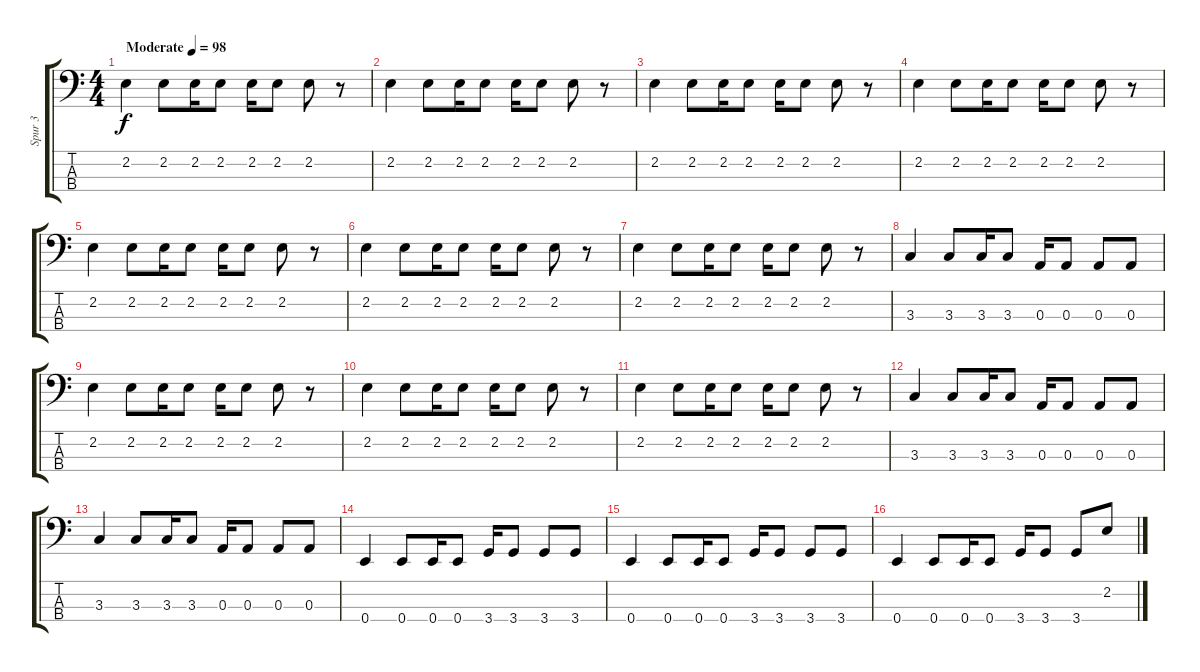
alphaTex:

\track ("Spur 3" "Spur 3") {instrument electricbassfinger}
\staff {score tabs}
\tuning (G2 D2 A1 E1) {hide}
\ts (4 4)
\tempo (98 "Moderate")
\clef f4
\ks c
2.2.4{dy f instrument electricbassfinger} 2.2.8 2.2.16 2.2.8 2.2.16 2.2.8 2.2.8 r.8 |
2.2.4 2.2.8 2.2.16 2.2.8 2.2.16 2.2.8 2.2.8 r.8 |
2.2.4 2.2.8 2.2.16 2.2.8 2.2.16 2.2.8 2.2.8 r.8 |
2.2.4 2.2.8 2.2.16 2.2.8 2.2.16 2.2.8 2.2.8 r.8 |
2.2.4 2.2.8 2.2.16 2.2.8 2.2.16 2.2.8 2.2.8 r.8 |
2.2.4 2.2.8 2.2.16 2.2.8 2.2.16 2.2.8 2.2.8 r.8 |
2.2.4 2.2.8 2.2.16 2.2.8 2.2.16 2.2.8 2.2.8 r.8 |
3.3.4 3.3.8 3.3.16 3.3.8 0.3.16 0.3.8 0.3.8 0.3.8 |
2.2.4 2.2.8 2.2.16 2.2.8 2.2.16 2.2.8 2.2.8 r.8 |
2.2.4 2.2.8 2.2.16 2.2.8 2.2.16 2.2.8 2.2.8 r.8 |
2.2.4 2.2.8 2.2.16 2.2.8 2.2.16 2.2.8 2.2.8 r.8 |
3.3.4 3.3.8 3.3.16 3.3.8 0.3.16 0.3.8 0.3.8 0.3.8 |
3.3.4 3.3.8 3.3.16 3.3.8 0.3.16 0.3.8 0.3.8 0.3.8 |
0.4.4 0.4.8 0.4.16 0.4.8 3.4.16 3.4.8 3.4.8 3.4.8 |
0.4.4 0.4.8 0.4.16 0.4.8 3.4.16 3.4.8 3.4.8 3.4.8 |
0.4.4 0.4.8 0.4.16 0.4.8 3.4.16 3.4.8 3.4.8 2.2.8
